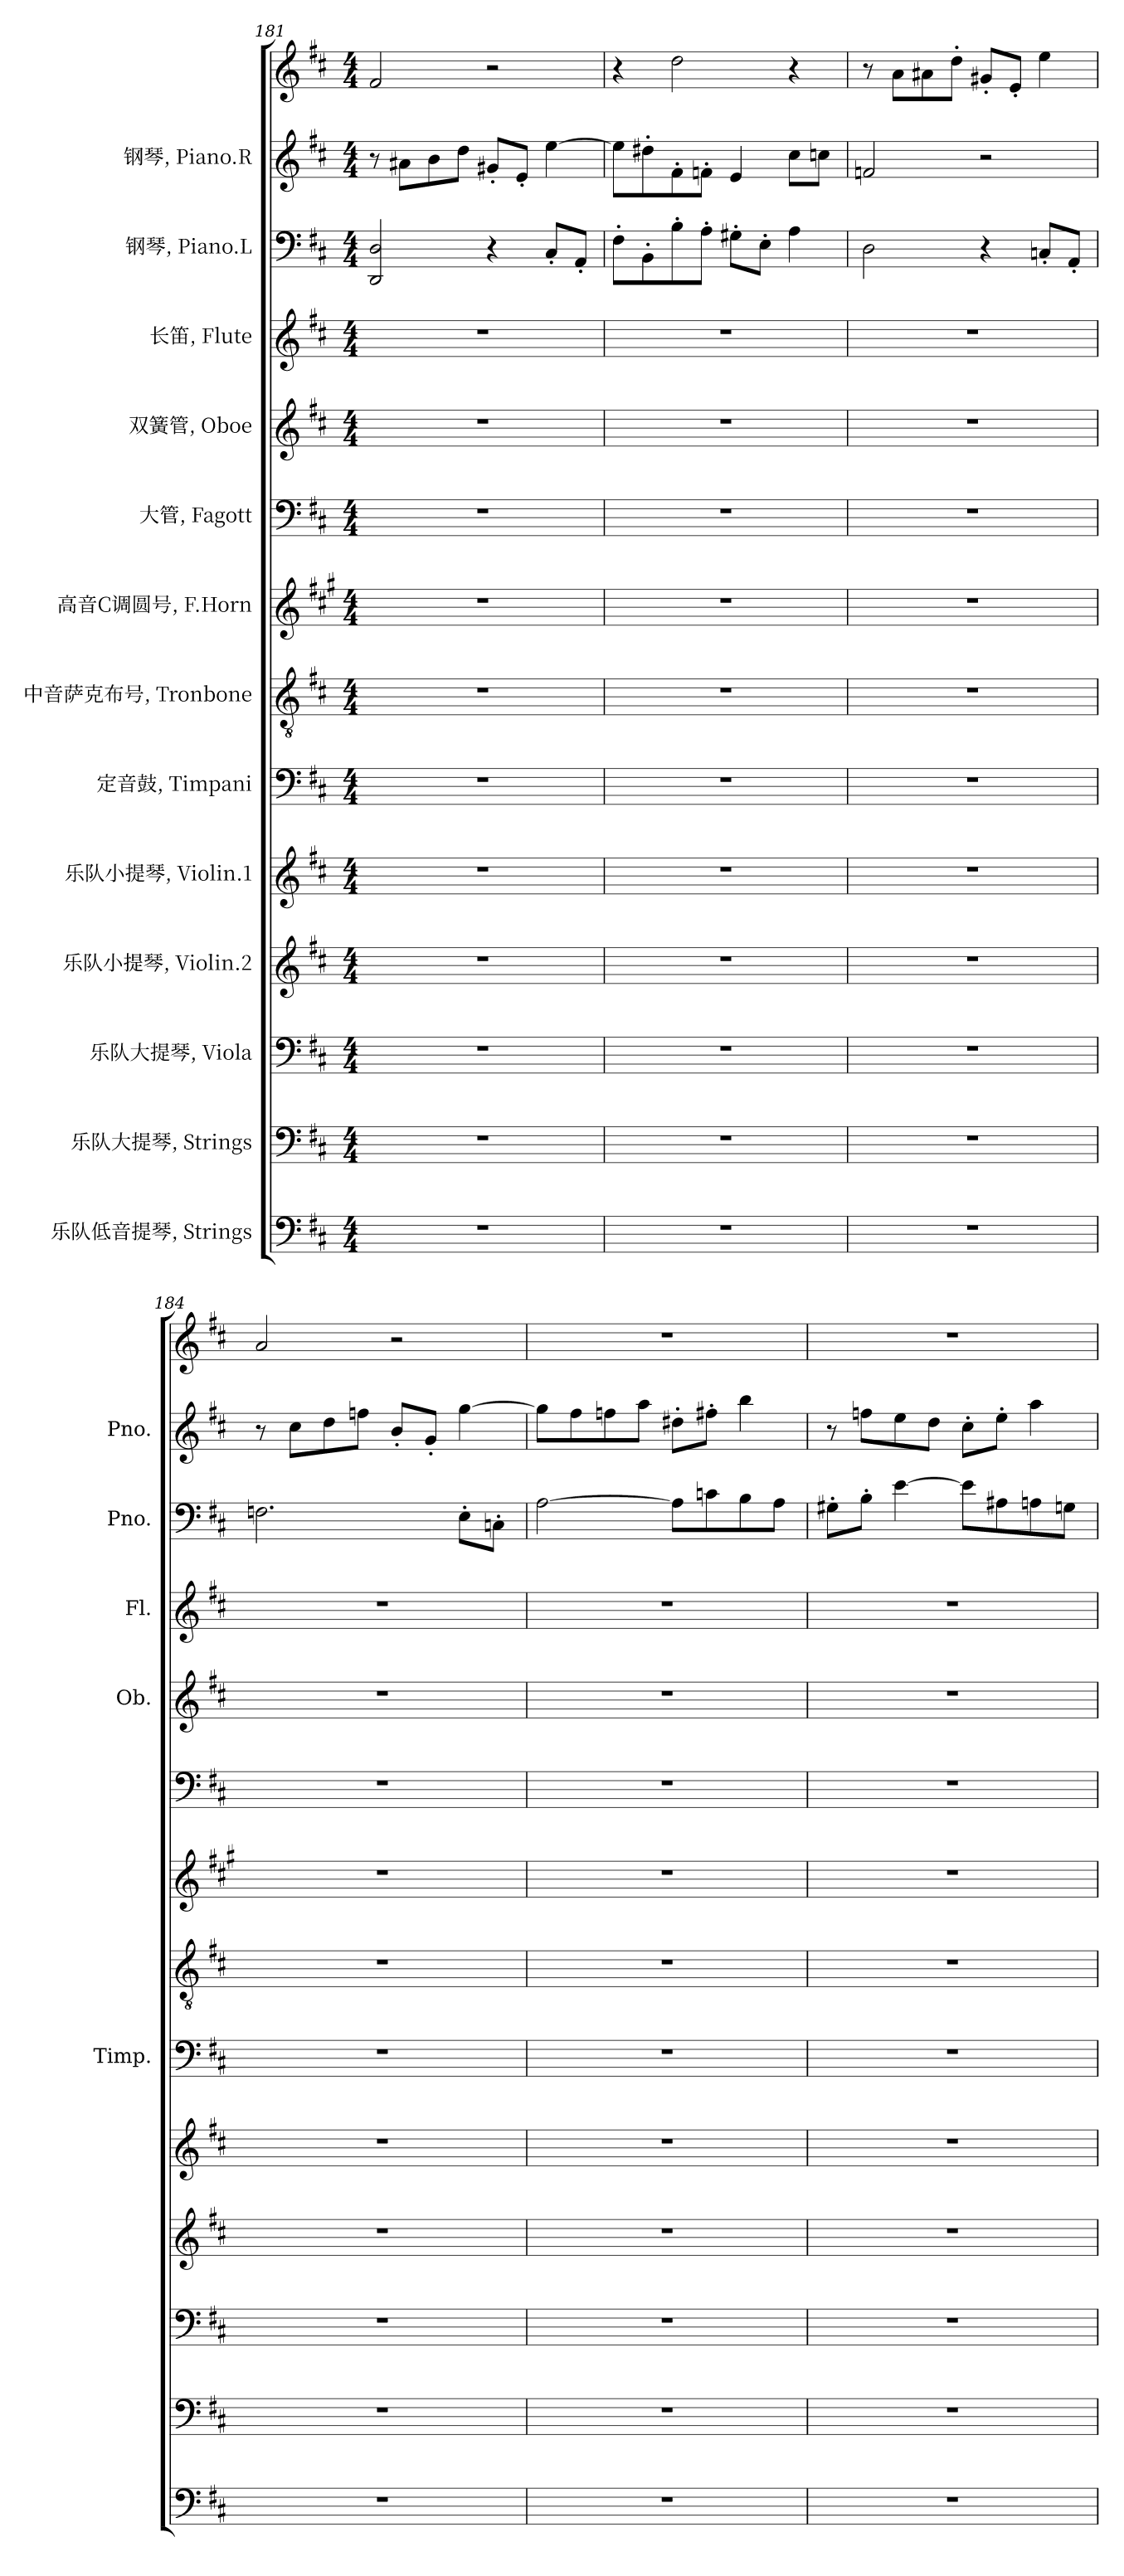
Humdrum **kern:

**kern	**kern	**kern	**kern	**kern	**kern	**kern	**kern	**kern	**kern	**kern	**kern	**kern	**kern
*part13	*part12	*part11	*part10	*part9	*part8	*part7	*part6	*part5	*part4	*part3	*part2	*part1	*part1
*staff14	*staff13	*staff12	*staff11	*staff10	*staff9	*staff8	*staff7	*staff6	*staff5	*staff4	*staff3	*staff2	*staff1
*I"乐队低音提琴, Strings	*I"乐队大提琴, Strings	*I"乐队大提琴, Viola	*I"乐队小提琴, Violin.2	*I"乐队小提琴, Violin.1	*I"定音鼓, Timpani	*I"中音萨克布号, Tronbone	*I"高音C调圆号, F.Horn	*I"大管, Fagott	*I"双簧管, Oboe	*I"长笛, Flute	*I"钢琴, Piano.L	*I"钢琴, Piano.R	*
*	*	*	*	*	*I'Timp.	*	*	*	*I'Ob.	*I'Fl.	*I'Pno.	*I'Pno.	*
*clefF4	*clefF4	*clefF4	*clefG2	*clefG2	*clefF4	*clefGv2	*clefG2	*clefF4	*clefG2	*clefG2	*clefF4	*clefG2	*clefG2
*ITrd7c12	*	*	*	*	*	*	*ITrd4c7	*	*	*	*	*	*
*k[f#c#]	*k[f#c#]	*k[f#c#]	*k[f#c#]	*k[f#c#]	*k[f#c#]	*k[f#c#]	*k[f#c#]	*k[f#c#]	*k[f#c#]	*k[f#c#]	*k[f#c#]	*k[f#c#]	*k[f#c#]
*M4/4	*M4/4	*M4/4	*M4/4	*M4/4	*M4/4	*M4/4	*M4/4	*M4/4	*M4/4	*M4/4	*M4/4	*M4/4	*M4/4
=181	=181	=181	=181	=181	=181	=181	=181	=181	=181	=181	=181	=181	=181
1r	1r	1r	1r	1r	1r	1r	1r	1r	1r	1r	2DD/ 2D/	8r	2f#/
.	.	.	.	.	.	.	.	.	.	.	.	8a#X\L	.
.	.	.	.	.	.	.	.	.	.	.	.	8b\	.
.	.	.	.	.	.	.	.	.	.	.	.	8dd\J	.
.	.	.	.	.	.	.	.	.	.	.	4r	8g#X'/L	2r
.	.	.	.	.	.	.	.	.	.	.	.	8e'/J	.
.	.	.	.	.	.	.	.	.	.	.	8C#'/L	[4ee\	.
.	.	.	.	.	.	.	.	.	.	.	8AA'/J	.	.
=182	=182	=182	=182	=182	=182	=182	=182	=182	=182	=182	=182	=182	=182
1r	1r	1r	1r	1r	1r	1r	1r	1r	1r	1r	8F#'\L	8ee\L]	4r
.	.	.	.	.	.	.	.	.	.	.	8BB'\	8dd#X'\	.
.	.	.	.	.	.	.	.	.	.	.	8B'\	8f#'\	2dd\
.	.	.	.	.	.	.	.	.	.	.	8A'\J	8fn'\J	.
.	.	.	.	.	.	.	.	.	.	.	8G#X'\L	4e/	.
.	.	.	.	.	.	.	.	.	.	.	8E'\J	.	.
.	.	.	.	.	.	.	.	.	.	.	4A\	8cc#\L	4r
.	.	.	.	.	.	.	.	.	.	.	.	8ccn\J	.
!!LO:PB:g=z
=183	=183	=183	=183	=183	=183	=183	=183	=183	=183	=183	=183	=183	=183
1r	1r	1r	1r	1r	1r	1r	1r	1r	1r	1r	2D\	2fn/	8r
.	.	.	.	.	.	.	.	.	.	.	.	.	8a\L
.	.	.	.	.	.	.	.	.	.	.	.	.	8a#X\
.	.	.	.	.	.	.	.	.	.	.	.	.	8dd'\J
.	.	.	.	.	.	.	.	.	.	.	4r	2r	8g#X'/L
.	.	.	.	.	.	.	.	.	.	.	.	.	8e'/J
.	.	.	.	.	.	.	.	.	.	.	8Cn'/L	.	4ee\
.	.	.	.	.	.	.	.	.	.	.	8AA'/J	.	.
=184	=184	=184	=184	=184	=184	=184	=184	=184	=184	=184	=184	=184	=184
1r	1r	1r	1r	1r	1r	1r	1r	1r	1r	1r	2.Fn\	8r	2a/
.	.	.	.	.	.	.	.	.	.	.	.	8cc#\L	.
.	.	.	.	.	.	.	.	.	.	.	.	8dd\	.
.	.	.	.	.	.	.	.	.	.	.	.	8ffn\J	.
.	.	.	.	.	.	.	.	.	.	.	.	8b'/L	2r
.	.	.	.	.	.	.	.	.	.	.	.	8g'/J	.
.	.	.	.	.	.	.	.	.	.	.	8E'\L	[4gg\	.
.	.	.	.	.	.	.	.	.	.	.	8Cn'\J	.	.
=185	=185	=185	=185	=185	=185	=185	=185	=185	=185	=185	=185	=185	=185
1r	1r	1r	1r	1r	1r	1r	1r	1r	1r	1r	[2A\	8gg\L]	1r
.	.	.	.	.	.	.	.	.	.	.	.	8ff#\	.
.	.	.	.	.	.	.	.	.	.	.	.	8ffn\	.
.	.	.	.	.	.	.	.	.	.	.	.	8aa\J	.
.	.	.	.	.	.	.	.	.	.	.	8A\L]	8dd#X'\L	.
.	.	.	.	.	.	.	.	.	.	.	8cn\	8ff#X'\J	.
.	.	.	.	.	.	.	.	.	.	.	8B\	4bb\	.
.	.	.	.	.	.	.	.	.	.	.	8A\J	.	.
!!LO:PB:g=z
=186	=186	=186	=186	=186	=186	=186	=186	=186	=186	=186	=186	=186	=186
1r	1r	1r	1r	1r	1r	1r	1r	1r	1r	1r	8G#X'\L	8r	1r
.	.	.	.	.	.	.	.	.	.	.	8B'\J	8ffn\L	.
.	.	.	.	.	.	.	.	.	.	.	[4e\	8ee\	.
.	.	.	.	.	.	.	.	.	.	.	.	8dd\J	.
.	.	.	.	.	.	.	.	.	.	.	8e\L]	8cc#'\L	.
.	.	.	.	.	.	.	.	.	.	.	8A#X\	8ee'\J	.
.	.	.	.	.	.	.	.	.	.	.	8An\	4aa\	.
.	.	.	.	.	.	.	.	.	.	.	8Gn\J	.	.
=	=	=	=	=	=	=	=	=	=	=	=	=	=
*-	*-	*-	*-	*-	*-	*-	*-	*-	*-	*-	*-	*-	*-
